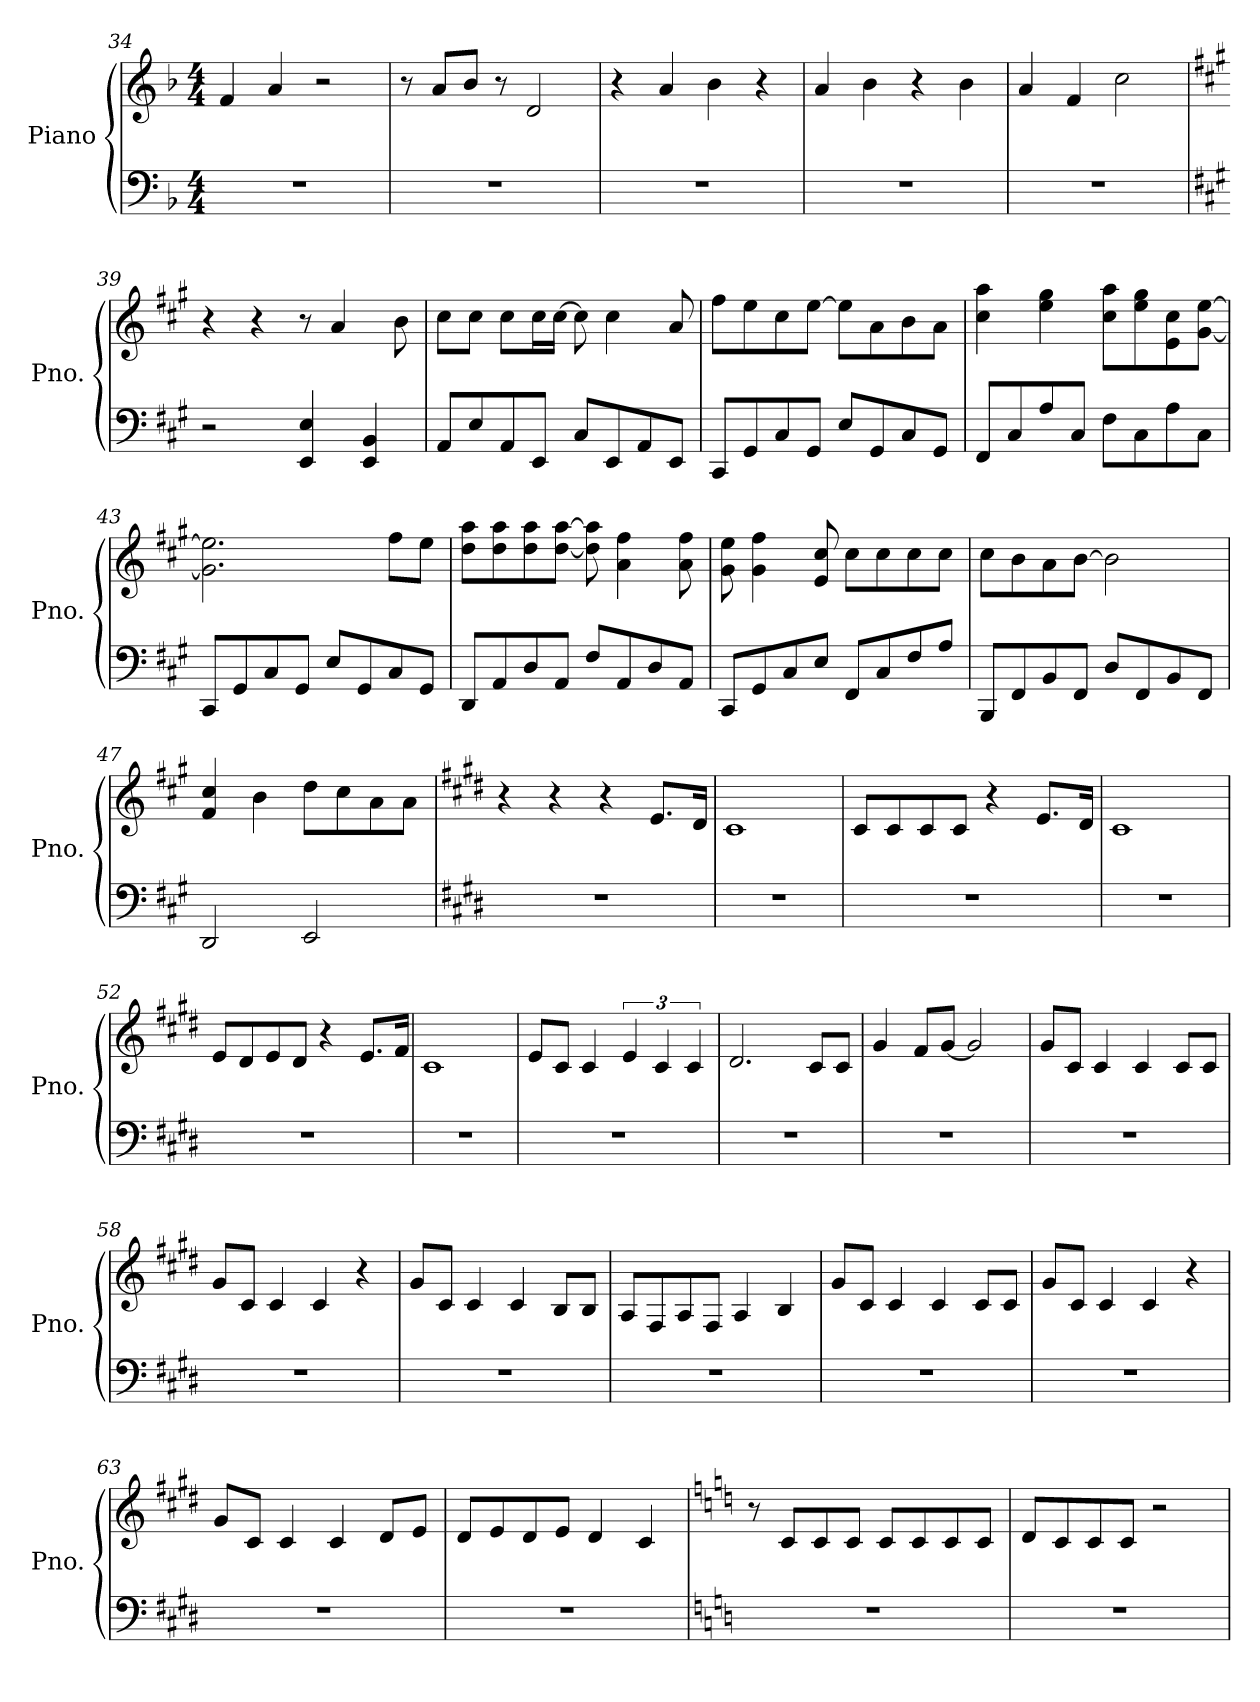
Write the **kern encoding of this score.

**kern	**kern
*part1	*part1
*staff2	*staff1
*I"Piano	*
*I'Pno.	*
*clefF4	*clefG2
*k[b-]	*k[b-]
*M4/4	*M4/4
=34	=34
1r	4f/
.	4a/
.	2r
=35	=35
1r	8r
.	8a/L
.	8b-/J
.	8r
.	2d/
=36	=36
1r	4r
.	4a/
.	4b-\
.	4r
=37	=37
1r	4a/
.	4b-\
.	4r
.	4b-\
=38	=38
1r	4a/
.	4f/
.	2cc\
=39	=39
*k[f#c#g#]	*k[f#c#g#]
2r	4r
.	4r
4EE/ 4E/	8r
.	4a/
4EE/ 4BB/	.
.	8b\
!!LO:LB:g=z
=40	=40
8AA/L	8cc#\L
8E/	8cc#\J
8AA/	8cc#\L
8EE/J	16cc#\L
.	[16cc#\JJ
8C#/L	8cc#\]
8EE/	4cc#\
8AA/	.
8EE/J	8a/
=41	=41
8CC#/L	8ff#\L
8GG#/	8ee\
8C#/	8cc#\
8GG#/J	[8ee\J
8E/L	8ee\L]
8GG#/	8a\
8C#/	8b\
8GG#/J	8a\J
=42	=42
8FF#/L	4cc#\ 4aa\
8C#/	.
8A/	4ee\ 4gg#\
8C#/J	.
8F#\L	8cc#\ 8aa\L
8C#\	8ee\ 8gg#\
8A\	8e\ 8cc#\
8C#\J	[8g#\ [8ee\J
=43	=43
8CC#/L	2.g#\] 2.ee\]
8GG#/	.
8C#/	.
8GG#/J	.
8E/L	.
8GG#/	.
8C#/	8ff#\L
8GG#/J	8ee\J
!!LO:LB:g=z
=44	=44
8DD/L	8dd\ 8aa\L
8AA/	8dd\ 8aa\
8D/	8dd\ 8aa\
8AA/J	[8dd\ [8aa\J
8F#/L	8dd\] 8aa\]
8AA/	4a\ 4ff#\
8D/	.
8AA/J	8a\ 8ff#\
=45	=45
8CC#/L	8g#\ 8ee\
8GG#/	4g#\ 4ff#\
8C#/	.
8E/J	8e/ 8cc#/
8FF#/L	8cc#\L
8C#/	8cc#\
8F#/	8cc#\
8A/J	8cc#\J
=46	=46
8BBB/L	8cc#\L
8FF#/	8b\
8BB/	8a\
8FF#/J	[8b\J
8D/L	2b\]
8FF#/	.
8BB/	.
8FF#/J	.
=47	=47
2DD/	4f#/ 4cc#/
.	4b\
2EE/	8dd\L
.	8cc#\
.	8a\
.	8a\J
=48	=48
*k[f#c#g#d#]	*k[f#c#g#d#]
1r	4r
.	4r
.	4r
.	8.e/L
.	16d#/Jk
!!LO:LB:g=z
=49	=49
1r	1c#
=50	=50
1r	8c#/L
.	8c#/
.	8c#/
.	8c#/J
.	4r
.	8.e/L
.	16d#/Jk
=51	=51
1r	1c#
=52	=52
1r	8e/L
.	8d#/
.	8e/
.	8d#/J
.	4r
.	8.e/L
.	16f#/Jk
=53	=53
1r	1c#
=54	=54
1r	8e/L
.	8c#/J
.	4c#/
.	6e/
.	6c#/
.	6c#/
=55	=55
1r	2.d#/
.	8c#/L
.	8c#/J
=56	=56
1r	4g#/
.	8f#/L
.	[8g#/J
.	2g#/]
!!LO:LB:g=z
=57	=57
1r	8g#/L
.	8c#/J
.	4c#/
.	4c#/
.	8c#/L
.	8c#/J
=58	=58
1r	8g#/L
.	8c#/J
.	4c#/
.	4c#/
.	4r
=59	=59
1r	8g#/L
.	8c#/J
.	4c#/
.	4c#/
.	8B/L
.	8B/J
=60	=60
1r	8A/L
.	8F#/
.	8A/
.	8F#/J
.	4A/
.	4B/
=61	=61
1r	8g#/L
.	8c#/J
.	4c#/
.	4c#/
.	8c#/L
.	8c#/J
!!LO:PB:g=z
=62	=62
1r	8g#/L
.	8c#/J
.	4c#/
.	4c#/
.	4r
=63	=63
1r	8g#/L
.	8c#/J
.	4c#/
.	4c#/
.	8d#/L
.	8e/J
=64	=64
1r	8d#/L
.	8e/
.	8d#/
.	8e/J
.	4d#/
.	4c#/
=65	=65
*k[]	*k[]
1r	8r
.	8c/L
.	8c/
.	8c/J
.	8c/L
.	8c/
.	8c/
.	8c/J
=66	=66
1r	8d/L
.	8c/
.	8c/
.	8c/J
.	2r
=	=
*-	*-
